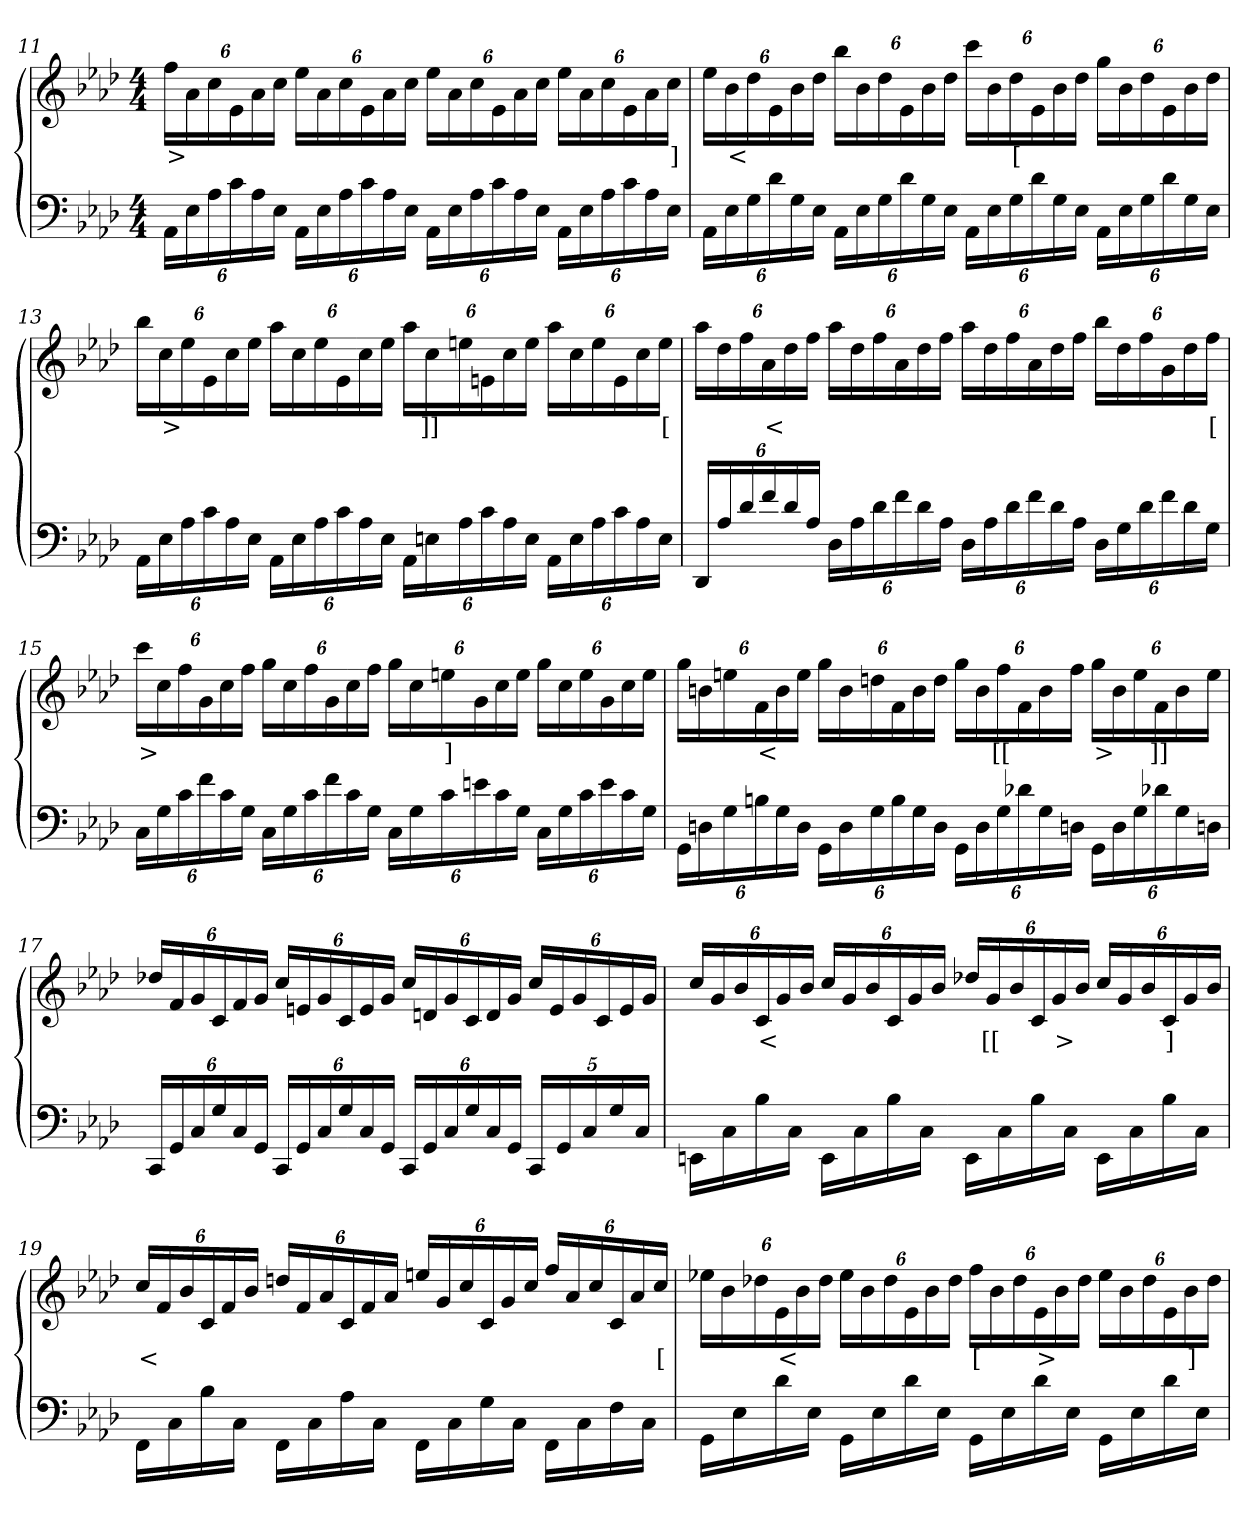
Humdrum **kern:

**kern	**kern	**text
*part2	*part1	*part1
*staff2	*staff1	*staff1
*clefF4	*clefG2	*
*k[b-e-a-d-]	*k[b-e-a-d-]	*
*M4/4	*M4/4	*
=11	=11	=11
24AA-\LL	24ff\LL	>
24E-	24a-	.
24A-	24cc	.
24c	24e-	.
24A-	24a-	.
24E-JJ	24ccJJ	.
24AA-\LL	24ee-\LL	.
24E-	24a-	.
24A-	24cc	.
24c	24e-	.
24A-	24a-	.
24E-JJ	24ccJJ	.
24AA-\LL	24ee-\LL	.
24E-	24a-	.
24A-	24cc	.
24c	24e-	.
24A-	24a-	.
24E-JJ	24ccJJ	.
24AA-\LL	24ee-\LL	.
24E-	24a-	.
24A-	24cc	.
24c	24e-	.
24A-	24a-	.
24E-JJ	24ccJJ	]
=12	=12	=12
24AA-\LL	24ee-\LL	.
24E-	24b-	<
24G	24dd-	.
24d-	24e-	.
24G	24b-	.
24E-JJ	24dd-JJ	.
24AA-\LL	24bb-\LL	.
24E-	24b-	.
24G	24dd-	.
24d-	24e-	.
24G	24b-	.
24E-JJ	24dd-JJ	.
24AA-\LL	24ccc\LL	.
24E-	24b-	.
24G	24dd-	[
24d-	24e-	.
24G	24b-	.
24E-JJ	24dd-JJ	.
24AA-\LL	24gg\LL	.
24E-	24b-	.
24G	24dd-	.
24d-	24e-	.
24G	24b-	.
24E-JJ	24dd-JJ	.
=13	=13	=13
24AA-\LL	24bb-\LL	.
24E-	24cc	>
24A-	24ee-	.
24c	24e-	.
24A-	24cc	.
24E-JJ	24ee-JJ	.
24AA-\LL	24aa-\LL	.
24E-	24cc	.
24A-	24ee-	.
24c	24e-	.
24A-	24cc	.
24E-JJ	24ee-JJ	.
24AA-\LL	24aa-\LL	.
24En	24cc	]]
24A-	24een	.
24c	24en	.
24A-	24cc	.
24EJJ	24eeJJ	.
24AA-\LL	24aa-\LL	.
24E	24cc	.
24A-	24ee	.
24c	24e	.
24A-	24cc	.
24EJJ	24eeJJ	[
=14	=14	=14
24DD-/LL	24aa-\LL	.
24A-\	24dd-	.
24d-	24ff	.
24f	24a-	<
24d-	24dd-	.
24A-JJ	24ffJJ	.
24D-\LL	24aa-\LL	.
24A-	24dd-	.
24d-	24ff	.
24f	24a-	.
24d-	24dd-	.
24A-JJ	24ffJJ	.
24D-\LL	24aa-\LL	.
24A-	24dd-	.
24d-	24ff	.
24f	24a-	.
24d-	24dd-	.
24A-JJ	24ffJJ	.
24D-\LL	24bb-\LL	.
24G	24dd-	.
24d-	24ff	.
24f	24g	.
24d-	24dd-	.
24GJJ	24ffJJ	[
=15	=15	=15
24C\LL	24ccc\LL	>
24G	24cc	.
24c	24ff	.
24f	24g	.
24c	24cc	.
24GJJ	24ffJJ	.
24C\LL	24gg\LL	.
24G	24cc	.
24c	24ff	.
24f	24g	.
24c	24cc	.
24GJJ	24ffJJ	.
24C\LL	24gg\LL	.
24G	24cc	.
24c	24een	]
24en	24g	.
24c	24cc	.
24GJJ	24eeJJ	.
24C\LL	24gg\LL	.
24G	24cc	.
24c	24ee	.
24e	24g	.
24c	24cc	.
24GJJ	24eeJJ	.
=16	=16	=16
24GG\LL	24gg\LL	.
24Dn	24bn	.
24G	24een	.
24Bn	24f	<
24G	24b	.
24DJJ	24eeJJ	.
24GG\LL	24gg\LL	.
24D	24b	.
24G	24ddn	.
24B	24f	.
24G	24b	.
24DJJ	24ddJJ	.
24GG\LL	24gg\LL	.
24D	24b	.
24G	24ff	[[
24d-X	24f	.
24G	24b	.
24DnJJ	24ffJJ	.
24GG\LL	24gg\LL	>
24D	24b	.
24G	24ee	.
24d-X	24f	]]
24G	24b	.
24DnJJ	24eeJJ	.
=17	=17	=17
24CCLL	24dd-XLL	.
24GG	24f	.
24C	24g	.
24G	24c	.
24C	24f	.
24GGJJ	24gJJ	.
24CCLL	24ccLL	.
24GG	24en	.
24C	24g	.
24G	24c	.
24C	24e	.
24GGJJ	24gJJ	.
24CCLL	24ccLL	.
24GG	24dn	.
24C	24g	.
24G	24c	.
24C	24d	.
24GGJJ	24gJJ	.
20CCLL	24ccLL	.
.	24e	.
20GG	.	.
.	24g	.
20C	.	.
.	24c	.
20G	.	.
.	24e	.
20CJJ	.	.
.	24gJJ	.
=18	=18	=18
16EEn\LL	24ccLL	.
.	24g	.
16C	.	.
.	24b-	.
16B-	24c	<
.	24g	.
16CJJ	.	.
.	24b-JJ	.
16EE\LL	24ccLL	.
.	24g	.
16C	.	.
.	24b-	.
16B-	24c	.
.	24g	.
16CJJ	.	.
.	24b-JJ	.
16EE\LL	24dd-XLL	.
.	24g	[[
16C	.	.
.	24b-	.
16B-	24c	.
.	24g	>
16CJJ	.	.
.	24b-JJ	.
16EE\LL	24ccLL	.
.	24g	.
16C	.	.
.	24b-	.
16B-	24c	]
.	24g	.
16CJJ	.	.
.	24b-JJ	.
=19	=19	=19
16FF\LL	24ccLL	<
.	24f	.
16C	.	.
.	24b-	.
16B-	24c	.
.	24f	.
16CJJ	.	.
.	24b-JJ	.
16FF\LL	24ddnLL	.
.	24f	.
16C	.	.
.	24a-	.
16A-	24c	.
.	24f	.
16CJJ	.	.
.	24a-JJ	.
16FF\LL	24eenLL	.
.	24g	.
16C	.	.
.	24cc	.
16G	24c	.
.	24g	.
16CJJ	.	.
.	24ccJJ	.
16FF\LL	24ffLL	.
.	24a-	.
16C	.	.
.	24cc	.
16F	24c	.
.	24a-	.
16CJJ	.	.
.	24ccJJ	[
=20	=20	=20
16GG\LL	24ee-X\LL	.
.	24b-	.
16E-	.	.
.	24dd-X	.
16d-	24e-	<
.	24b-	.
16E-JJ	.	.
.	24dd-JJ	.
16GG\LL	24ee-\LL	.
.	24b-	.
16E-	.	.
.	24dd-	.
16d-	24e-	.
.	24b-	.
16E-JJ	.	.
.	24dd-JJ	.
16GG\LL	24ff\LL	[
.	24b-	.
16E-	.	.
.	24dd-	.
16d-	24e-	>
.	24b-	.
16E-JJ	.	.
.	24dd-JJ	.
16GG\LL	24ee-\LL	.
.	24b-	.
16E-	.	.
.	24dd-	.
16d-	24e-	.
.	24b-	]
16E-JJ	.	.
.	24dd-JJ	.
=	=	=
*-	*-	*-
